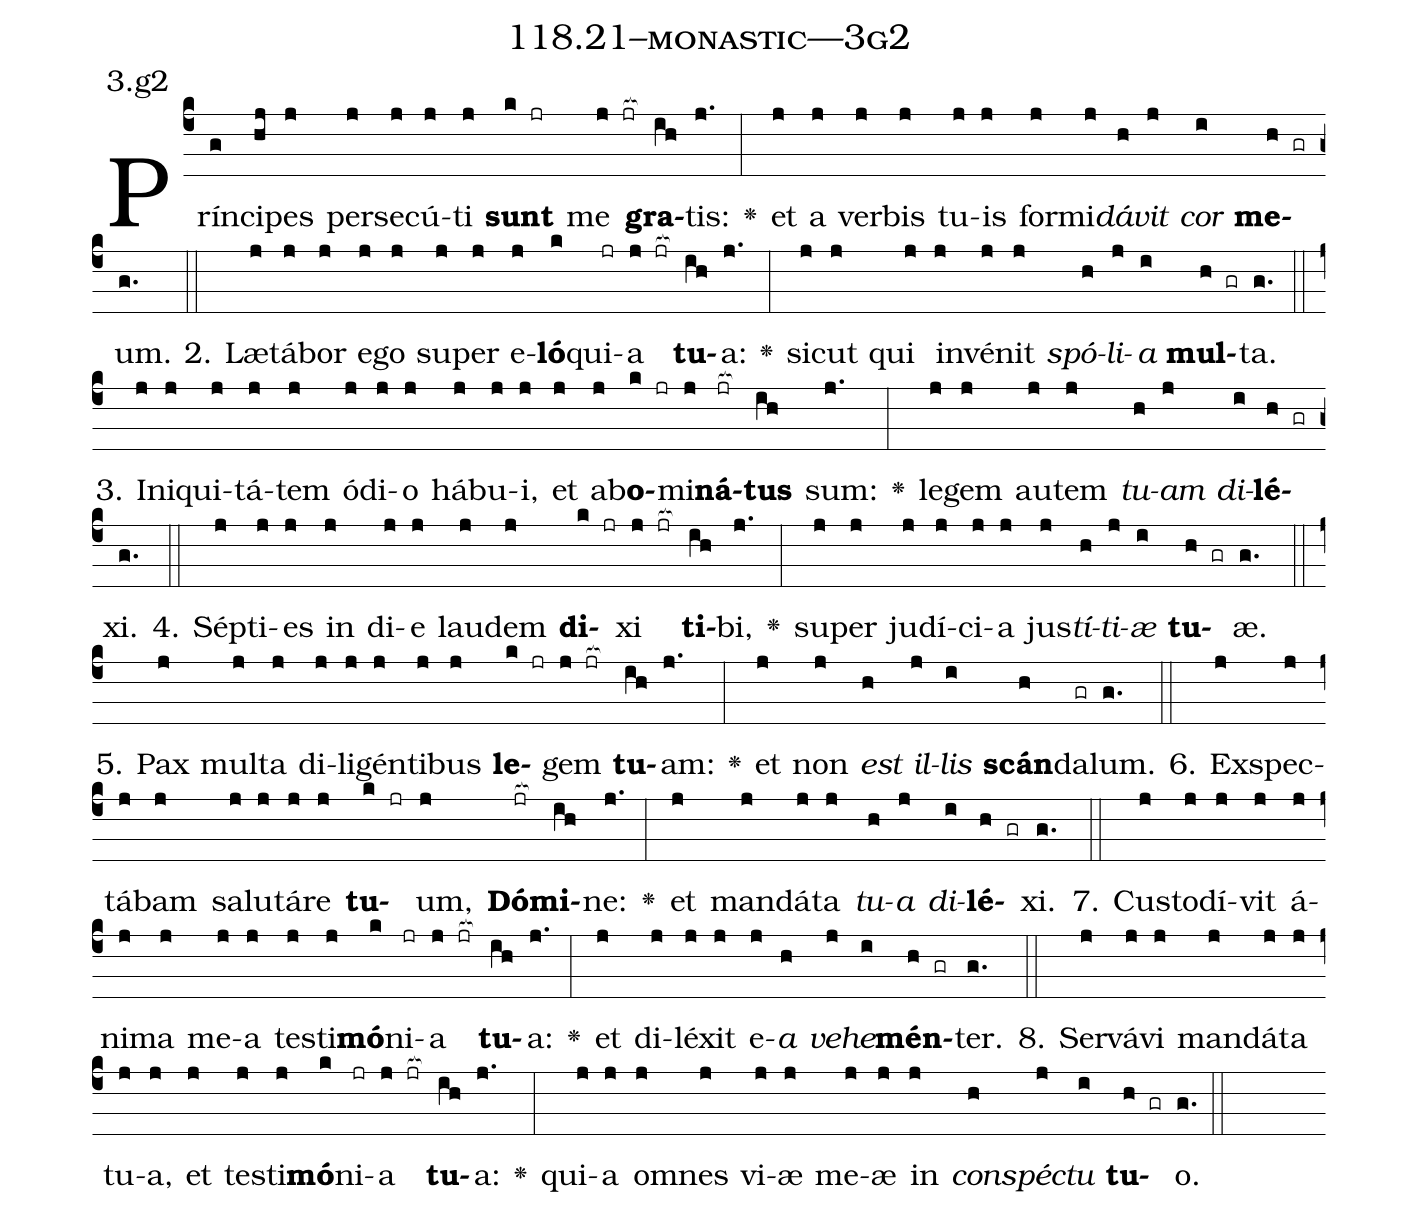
name: 118.21--monastic---3g2;
annotation: 3.g2;
%%
(c4)Prín(g)ci(hj)pes(j) per(j)se(j)cú(j)ti(j) <b>sunt</b>(k jr) me(j jr[ocb:1{]) <b>gra</b>(ih[ocb:0}])tis:(j.) <v>\greheightstar</v>(:) et(j) a(j) ver(j)bis(j) tu(j)is(j) for(j)mi(j)<i>dá</i>(h)<i>vit</i>(j) <i>cor</i>(i) <b>me</b>(h gr)um.(g.) (::)
2. Læ(j)tá(j)bor(j) e(j)go(j) su(j)per(j) e(j)<b>ló</b>(k)qui(jr)a(j jr[ocb:1{]) <b>tu</b>(ih[ocb:0}])a:(j.) <v>\greheightstar</v>(:) sic(j)ut(j) qui(j) in(j)vé(j)nit(j) <i>spó</i>(h)<i>li</i>(j)<i>a</i>(i) <b>mul</b>(h gr)ta.(g.) (::)
3. In(j)i(j)qui(j)tá(j)tem(j) ó(j)di(j)o(j) há(j)bu(j)i,(j) et(j) ab(j)<b>o</b>(k jr)mi(j)<b>ná</b>(jr[ocb:1{])<b>tus</b>(ih[ocb:0}]) sum:(j.) <v>\greheightstar</v>(:) le(j)gem(j) au(j)tem(j) <i>tu</i>(h)<i>am</i>(j) <i>di</i>(i)<b>lé</b>(h gr)xi.(g.) (::)
4. Sép(j)ti(j)es(j) in(j) di(j)e(j) lau(j)dem(j) <b>di</b>(k jr)xi(j jr[ocb:1{]) <b>ti</b>(ih[ocb:0}])bi,(j.) <v>\greheightstar</v>(:) su(j)per(j) ju(j)dí(j)ci(j)a(j) jus(j)<i>tí</i>(h)<i>ti</i>(j)<i>æ</i>(i) <b>tu</b>(h gr)æ.(g.) (::)
5. Pax(j) mul(j)ta(j) di(j)li(j)gén(j)ti(j)bus(j) <b>le</b>(k jr)gem(j jr[ocb:1{]) <b>tu</b>(ih[ocb:0}])am:(j.) <v>\greheightstar</v>(:) et(j) non(j) <i>est</i>(h) <i>il</i>(j)<i>lis</i>(i) <b>scán</b>(h)da(gr)lum.(g.) (::)
6. Ex(j)spec(j)tá(j)bam(j) sa(j)lu(j)tá(j)re(j) <b>tu</b>(k jr)um,(j) <b>Dó</b>(jr[ocb:1{])<b>mi</b>(ih[ocb:0}])ne:(j.) <v>\greheightstar</v>(:) et(j) man(j)dá(j)ta(j) <i>tu</i>(h)<i>a</i>(j) <i>di</i>(i)<b>lé</b>(h gr)xi.(g.) (::)
7. Cus(j)to(j)dí(j)vit(j) á(j)ni(j)ma(j) me(j)a(j) tes(j)ti(j)<b>mó</b>(k)ni(jr)a(j jr[ocb:1{]) <b>tu</b>(ih[ocb:0}])a:(j.) <v>\greheightstar</v>(:) et(j) di(j)lé(j)xit(j) e(j)<i>a</i>(h) <i>ve</i>(j)<i>he</i>(i)<b>mén</b>(h gr)ter.(g.) (::)
8. Ser(j)vá(j)vi(j) man(j)dá(j)ta(j) tu(j)a,(j) et(j) tes(j)ti(j)<b>mó</b>(k)ni(jr)a(j jr[ocb:1{]) <b>tu</b>(ih[ocb:0}])a:(j.) <v>\greheightstar</v>(:) qui(j)a(j) om(j)nes(j) vi(j)æ(j) me(j)æ(j) in(j) <i>con</i>(h)<i>spéc</i>(j)<i>tu</i>(i) <b>tu</b>(h gr)o.(g.) (::)
